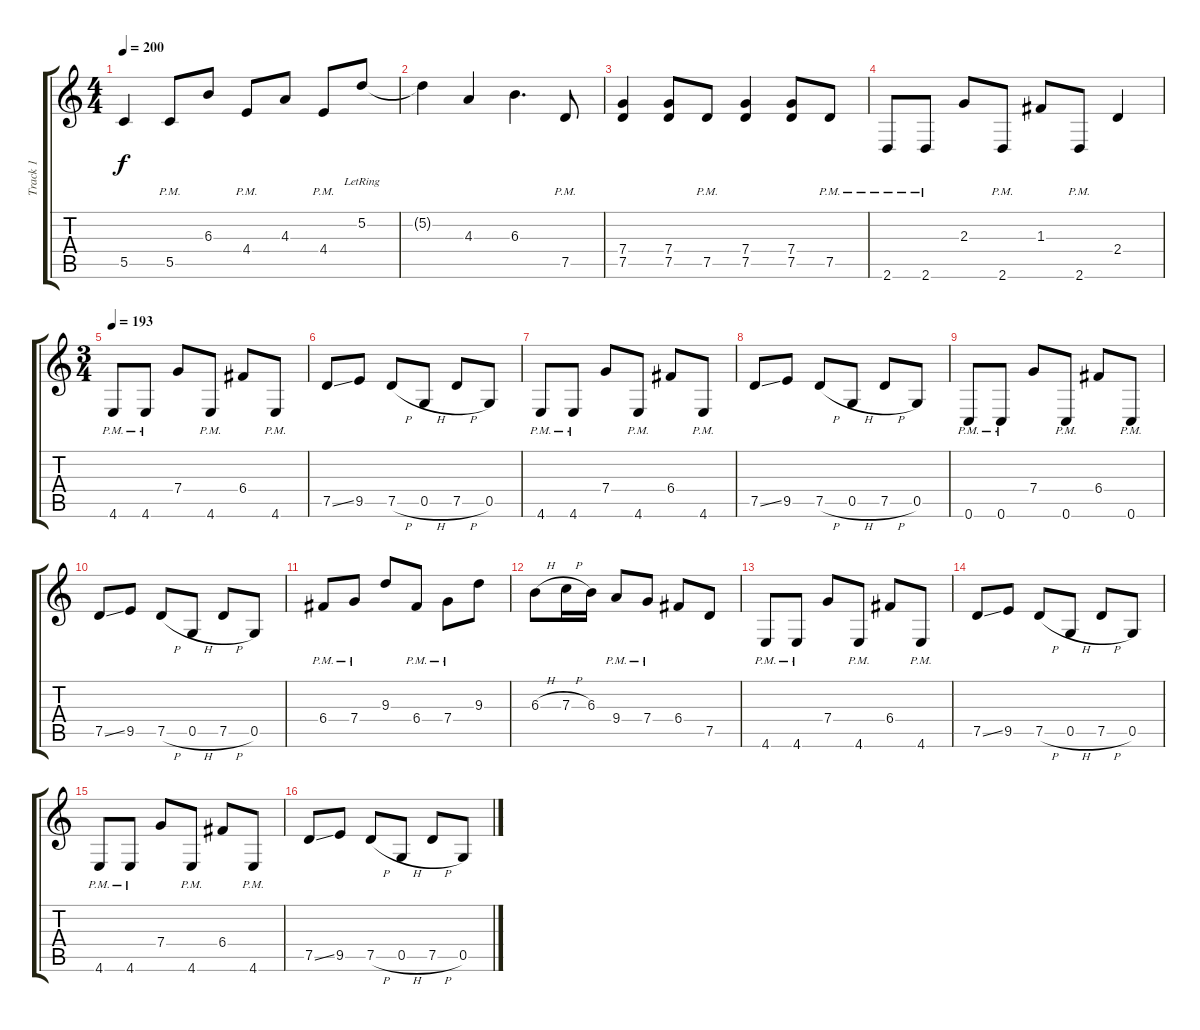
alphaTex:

\track ("Track 1" "Track 1") {instrument overdrivenguitar}
\staff {score tabs}
\tuning (D4 A3 F3 C3 G2 C2) {hide}
\ts (4 4)
\tempo 200
\clef g2
\ks c
5.5{t}.4{dy f} 5.5{pm}.8 6.3.8 4.4{pm}.8 4.3.8 4.4{pm}.8 5.2{lr}.8 |
5.2{t}.4 4.3.4 6.3.4{d} 7.5{pm}.8 |
(7.4 7.5).4 (7.4 7.5).8 7.5{pm}.8 (7.4 7.5).4 (7.4 7.5).8 7.5{pm}.8 |
2.6{pm}.8 2.6{pm}.8 2.3.8 2.6{pm}.8 1.3.8 2.6{pm}.8 2.4.4 |
\ts (3 4)
\tempo 193
4.6{pm}.8 4.6{pm}.8 7.4.8 4.6{pm}.8 6.4.8 4.6{pm}.8 |
7.5{ss}.8 9.5.8 7.5{h}.8 0.5{h}.8 7.5{h}.8 0.5.8 |
4.6{pm}.8 4.6{pm}.8 7.4.8 4.6{pm}.8 6.4.8 4.6{pm}.8 |
7.5{ss}.8 9.5.8 7.5{h}.8 0.5{h}.8 7.5{h}.8 0.5.8 |
0.6{pm}.8 0.6{pm}.8 7.4.8 0.6{pm}.8 6.4.8 0.6{pm}.8 |
7.5{ss}.8 9.5.8 7.5{h}.8 0.5{h}.8 7.5{h}.8 0.5.8 |
6.4{pm}.8 7.4{pm}.8 9.3.8 6.4{pm}.8 7.4{pm}.8 9.3.8 |
6.3{h}.8 7.3{h}.16 6.3.16 9.4{pm}.8 7.4{pm}.8 6.4.8 7.5.8 |
4.6{pm}.8 4.6{pm}.8 7.4.8 4.6{pm}.8 6.4.8 4.6{pm}.8 |
7.5{ss}.8 9.5.8 7.5{h}.8 0.5{h}.8 7.5{h}.8 0.5.8 |
4.6{pm}.8 4.6{pm}.8 7.4.8 4.6{pm}.8 6.4.8 4.6{pm}.8 |
7.5{ss}.8 9.5.8 7.5{h}.8 0.5{h}.8 7.5{h}.8 0.5.8
